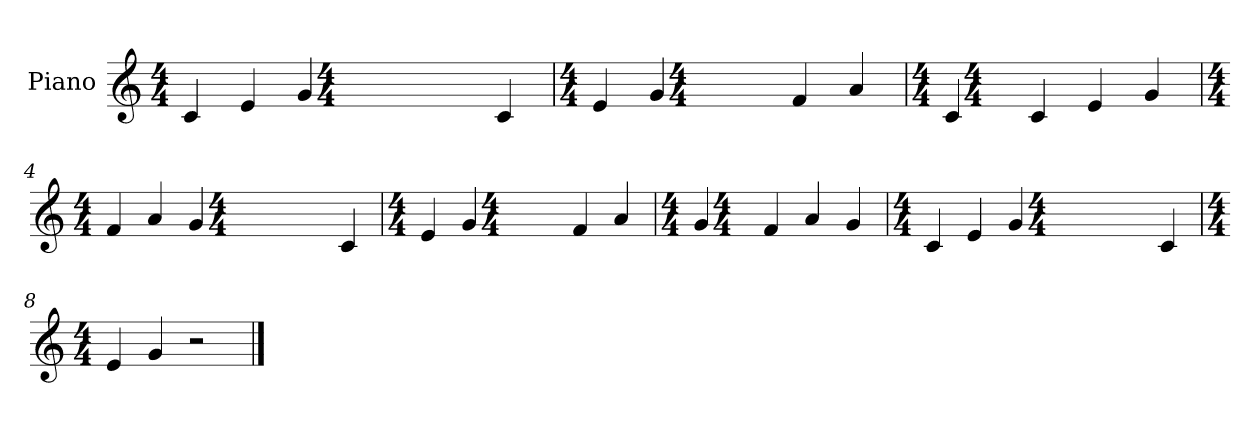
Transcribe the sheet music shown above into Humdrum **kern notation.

**kern
*part1
*staff1
*I"Piano
*I'Pno
*clefG2
*k[]
*C:
*M4/4
*MM132
=1
4c
4e
4g
*k[]
*C:
*M4/4
4c
=2
*M4/4
4e
4g
*k[]
*C:
*M4/4
4f
4a
=3
*M4/4
4c
*k[]
*C:
*M4/4
4c
4e
4g
=4
*k[]
*C:
*M4/4
4f
4a
4g
*k[]
*C:
*M4/4
4c
=5
*M4/4
4e
4g
*k[]
*C:
*M4/4
4f
4a
=6
*M4/4
4g
*k[]
*C:
*M4/4
4f
4a
4g
=7
*k[]
*C:
*M4/4
4c
4e
4g
*k[]
*C:
*M4/4
4c
=8
*M4/4
4e
4g
2r
==
*-
